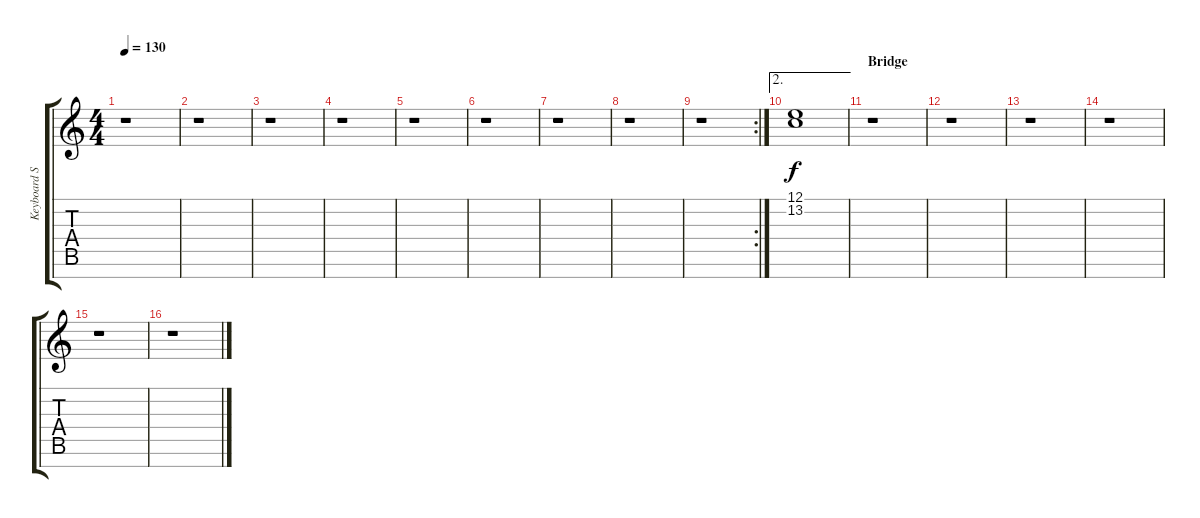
\track ("Keyboard Strings" "Keyboard S") {instrument stringensemble1}
\staff {score tabs}
\tuning (E4 B3 G3 D3 A2 E2 B1) {hide}
\ts (4 4)
\tempo 130
\clef g2
\ks c
r.1{dy f} |
r.1 |
r.1 |
r.1 |
r.1 |
r.1 |
r.1 |
r.1 |
\rc 2
r.1 |
\ae 2
(12.1 13.2).1 |
\section ("" "Bridge")
r.1 |
r.1 |
r.1 |
r.1 |
r.1 |
r.1
